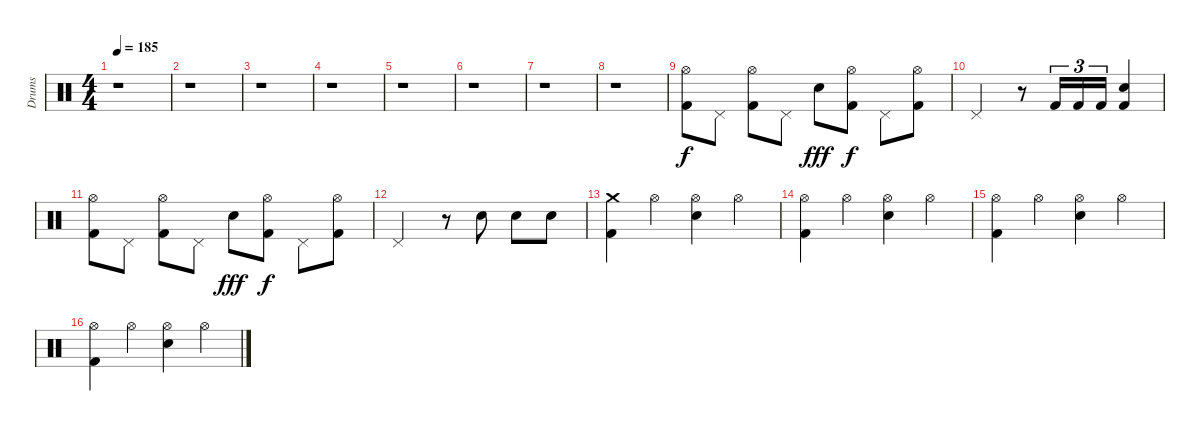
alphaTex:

\track ("Drums" "Drums") {instrument percussion}
\staff {score}
\articulation defaults
\ts (4 4)
\tempo 185
\clef neutral
\ks c
r.1{dy f} |
r.1 |
r.1 |
r.1 |
r.1 |
r.1 |
r.1 |
r.1 |
("Kick (hit) 2" "Hi-Hat (open)").8 "Pedal Hi-Hat (hit)".8 ("Kick (hit) 2" "Hi-Hat (open)").8 "Pedal Hi-Hat (hit)".8 "Electric Snare (hit)".8{dy fff} ("Kick (hit) 2" "Hi-Hat (open)").8{dy f} "Pedal Hi-Hat (hit)".8 ("Kick (hit) 2" "Hi-Hat (open)").8 |
"Pedal Hi-Hat (hit)".2 r.8 "Kick (hit) 2".16{tu (3 2)} "Kick (hit) 2".16{tu (3 2)} "Kick (hit) 2".16{tu (3 2)} ("Kick (hit) 2" "Electric Snare (hit)").4 |
("Kick (hit) 2" "Hi-Hat (open)").8 "Pedal Hi-Hat (hit)".8 ("Kick (hit) 2" "Hi-Hat (open)").8 "Pedal Hi-Hat (hit)".8 "Electric Snare (hit)".8{dy fff} ("Kick (hit) 2" "Hi-Hat (open)").8{dy f} "Pedal Hi-Hat (hit)".8 ("Kick (hit) 2" "Hi-Hat (open)").8 |
"Pedal Hi-Hat (hit)".2 r.8 "Electric Snare (hit)".8 "Electric Snare (hit)".8 "Electric Snare (hit)".8 |
("Kick (hit) 2" "Crash medium (hit)").4 "Hi-Hat (open)".4 ("Electric Snare (hit)" "Hi-Hat (open)").4 "Hi-Hat (open)".4 |
("Kick (hit) 2" "Hi-Hat (open)").4 "Hi-Hat (open)".4 ("Electric Snare (hit)" "Hi-Hat (open)").4 "Hi-Hat (open)".4 |
("Kick (hit) 2" "Hi-Hat (open)").4 "Hi-Hat (open)".4 ("Electric Snare (hit)" "Hi-Hat (open)").4 "Hi-Hat (open)".4 |
("Kick (hit) 2" "Hi-Hat (open)").4 "Hi-Hat (open)".4 ("Electric Snare (hit)" "Hi-Hat (open)").4 "Hi-Hat (open)".4
